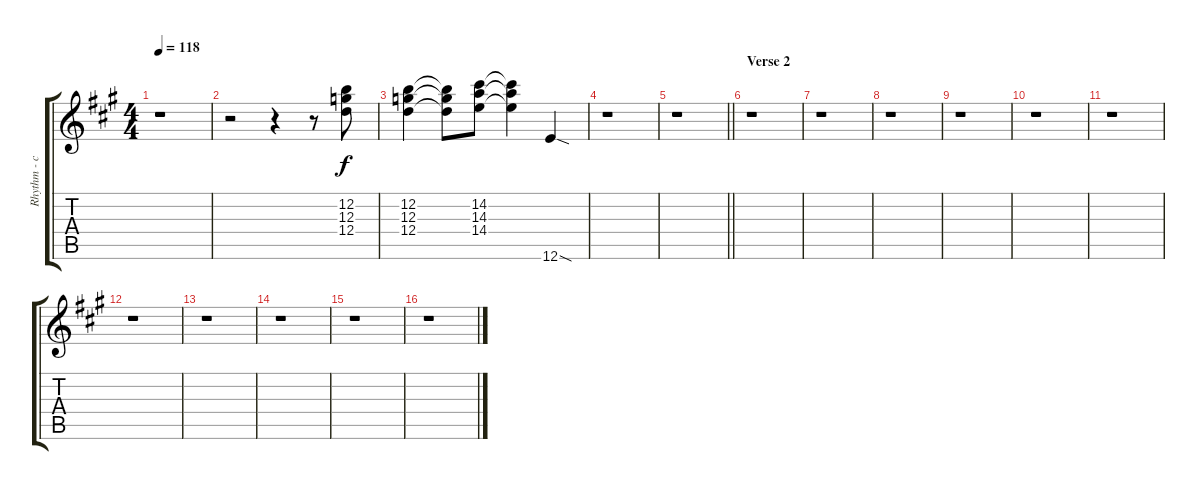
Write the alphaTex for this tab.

\track ("Rhythm - center" "Rhythm - c") {instrument overdrivenguitar}
\staff {score tabs}
\tuning (E4 B3 G3 D3 A2 E2) {hide}
\ts (4 4)
\tempo 118
\clef g2
\ks a
r.1{dy f} |
r.2 r.4 r.8 (12.2 12.3 12.4).8 |
(12.2 12.3 12.4).4 (12.2{t} 12.3{t} 12.4{t}).8 (14.2 14.3 14.4).8 (14.2{t} 14.3{t} 14.4{t}).4 12.6{sod}.4 |
r.1 |
\barLineRight lightlight
r.1 |
\section ("" "Verse 2")
r.1 |
r.1 |
r.1 |
r.1 |
r.1 |
r.1 |
r.1 |
r.1 |
r.1 |
r.1 |
r.1
